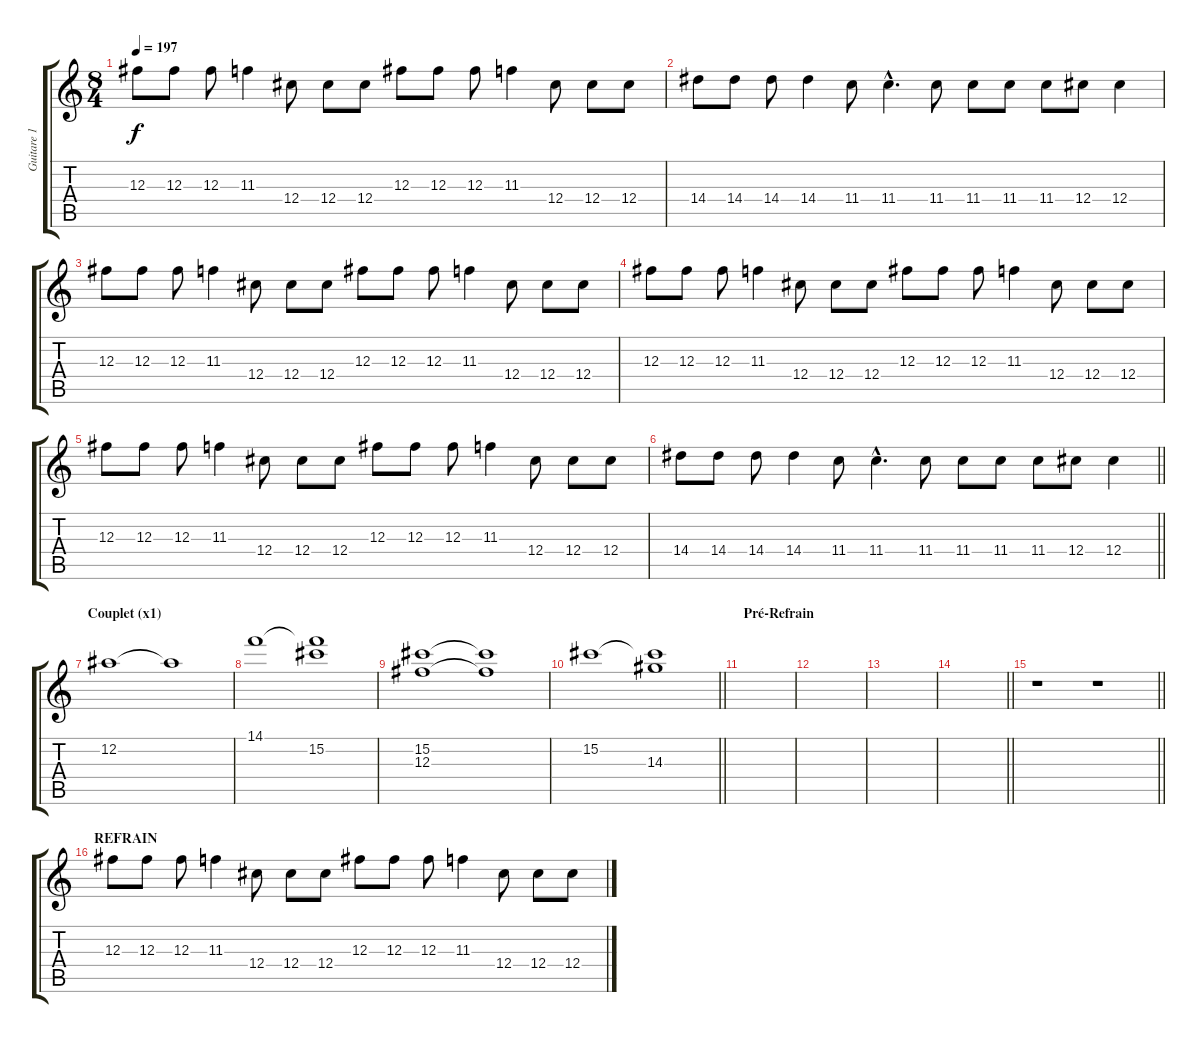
\track ("Guitare 1" "Guitare 1") {instrument overdrivenguitar}
\staff {score tabs}
\tuning (Eb4 Bb3 Gb3 Db3 Ab2 Db2) {hide}
\ts (8 4)
\tempo 197
\clef g2
\ks c
12.3.8{dy f} 12.3.8 12.3.8 11.3.4 12.4.8 12.4.8 12.4.8 12.3.8 12.3.8 12.3.8 11.3.4 12.4.8 12.4.8 12.4.8 |
14.4.8 14.4.8 14.4.8 14.4.4 11.4.8 11.4{hac}.4{d} 11.4.8 11.4.8 11.4.8 11.4.8 12.4.8 12.4.4 |
12.3.8 12.3.8 12.3.8 11.3.4 12.4.8 12.4.8 12.4.8 12.3.8 12.3.8 12.3.8 11.3.4 12.4.8 12.4.8 12.4.8 |
12.3.8 12.3.8 12.3.8 11.3.4 12.4.8 12.4.8 12.4.8 12.3.8 12.3.8 12.3.8 11.3.4 12.4.8 12.4.8 12.4.8 |
12.3.8 12.3.8 12.3.8 11.3.4 12.4.8 12.4.8 12.4.8 12.3.8 12.3.8 12.3.8 11.3.4 12.4.8 12.4.8 12.4.8 |
\barLineRight lightlight
14.4.8 14.4.8 14.4.8 14.4.4 11.4.8 11.4{hac}.4{d} 11.4.8 11.4.8 11.4.8 11.4.8 12.4.8 12.4.4 |
\section ("" "Couplet (x1)")
12.2.1 12.2{t}.1 |
14.1.1 (14.1{t} 15.2).1 |
(15.2 12.3).1 (15.2{t} 12.3{t}).1 |
\barLineRight lightlight
15.2.1 (15.2{t} 14.3).1 |
\section ("" "Pré-Refrain")
|
|
|
\barLineRight lightlight
|
\barLineRight lightlight
r.1 r.1 |
\section ("" "REFRAIN")
12.3.8 12.3.8 12.3.8 11.3.4 12.4.8 12.4.8 12.4.8 12.3.8 12.3.8 12.3.8 11.3.4 12.4.8 12.4.8 12.4.8
